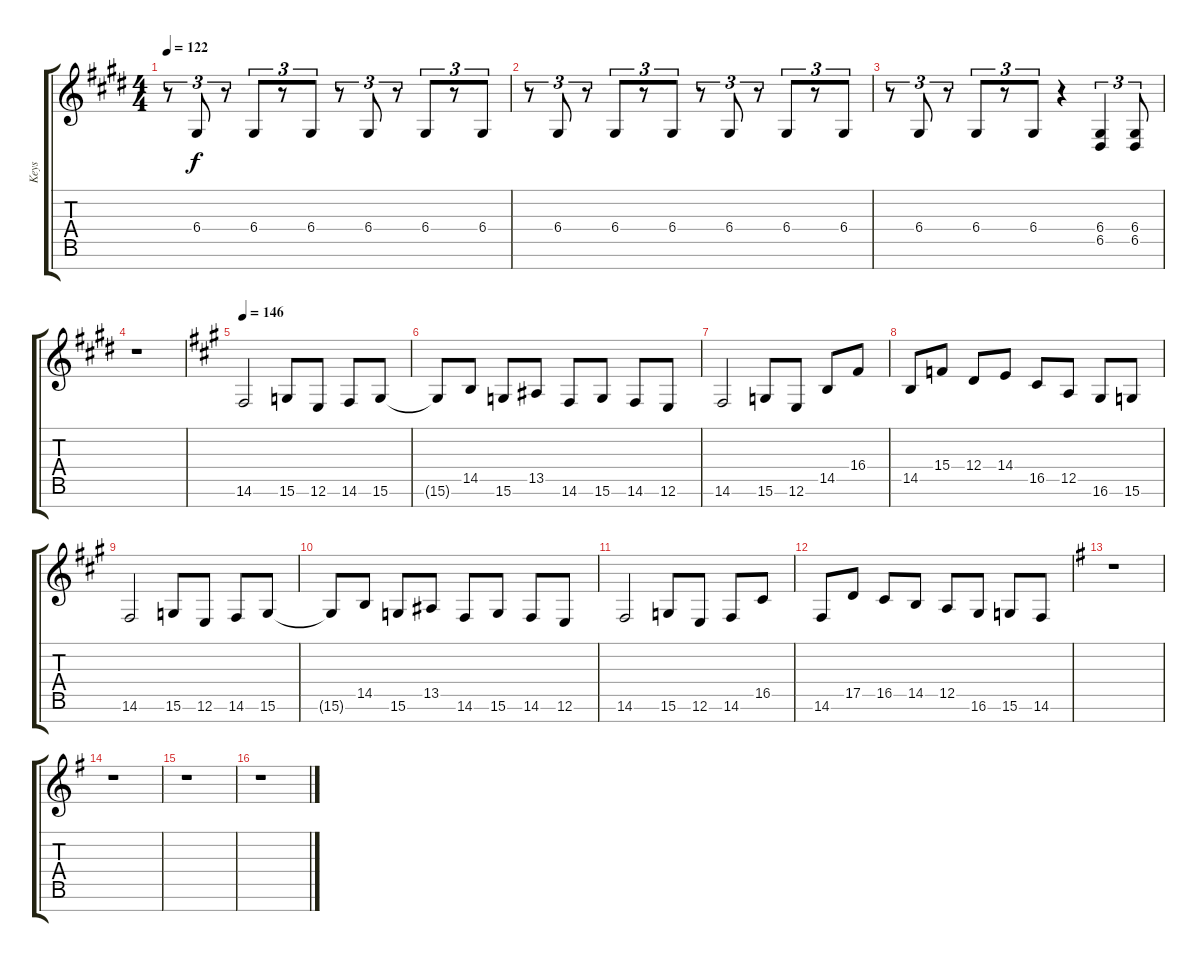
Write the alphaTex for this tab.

\track ("Keys" "Keys") {instrument synthstrings2}
\staff {score tabs}
\tuning (E4 B3 G3 D3 A2 E2 B1) {hide}
\ts (4 4)
\tempo 122
\clef g2
\ks e
r.8{tu (3 2) dy f} 6.4.8{tu (3 2)} r.8{tu (3 2)} 6.4.8{tu (3 2)} r.8{tu (3 2)} 6.4.8{tu (3 2)} r.8{tu (3 2)} 6.4.8{tu (3 2)} r.8{tu (3 2)} 6.4.8{tu (3 2)} r.8{tu (3 2)} 6.4.8{tu (3 2)} |
r.8{tu (3 2)} 6.4.8{tu (3 2)} r.8{tu (3 2)} 6.4.8{tu (3 2)} r.8{tu (3 2)} 6.4.8{tu (3 2)} r.8{tu (3 2)} 6.4.8{tu (3 2)} r.8{tu (3 2)} 6.4.8{tu (3 2)} r.8{tu (3 2)} 6.4.8{tu (3 2)} |
r.8{tu (3 2)} 6.4.8{tu (3 2)} r.8{tu (3 2)} 6.4.8{tu (3 2)} r.8{tu (3 2)} 6.4.8{tu (3 2)} r.4 (6.4 6.5).4{tu (3 2)} (6.4 6.5).8{tu (3 2)} |
r.1 |
\tempo 146
\ks a
14.6.2 15.6.8 12.6.8 14.6.8 15.6.8 |
15.6{t}.8 14.5.8 15.6.8 13.5.8 14.6.8 15.6.8 14.6.8 12.6.8 |
14.6.2 15.6.8 12.6.8 14.5.8 16.4.8 |
14.5.8 15.4.8 12.4.8 14.4.8 16.5.8 12.5.8 16.6.8 15.6.8 |
14.6.2 15.6.8 12.6.8 14.6.8 15.6.8 |
15.6{t}.8 14.5.8 15.6.8 13.5.8 14.6.8 15.6.8 14.6.8 12.6.8 |
14.6.2 15.6.8 12.6.8 14.6.8 16.5.8 |
14.6.8 17.5.8 16.5.8 14.5.8 12.5.8 16.6.8 15.6.8 14.6.8 |
\ks g
r.1 |
r.1 |
r.1 |
r.1
